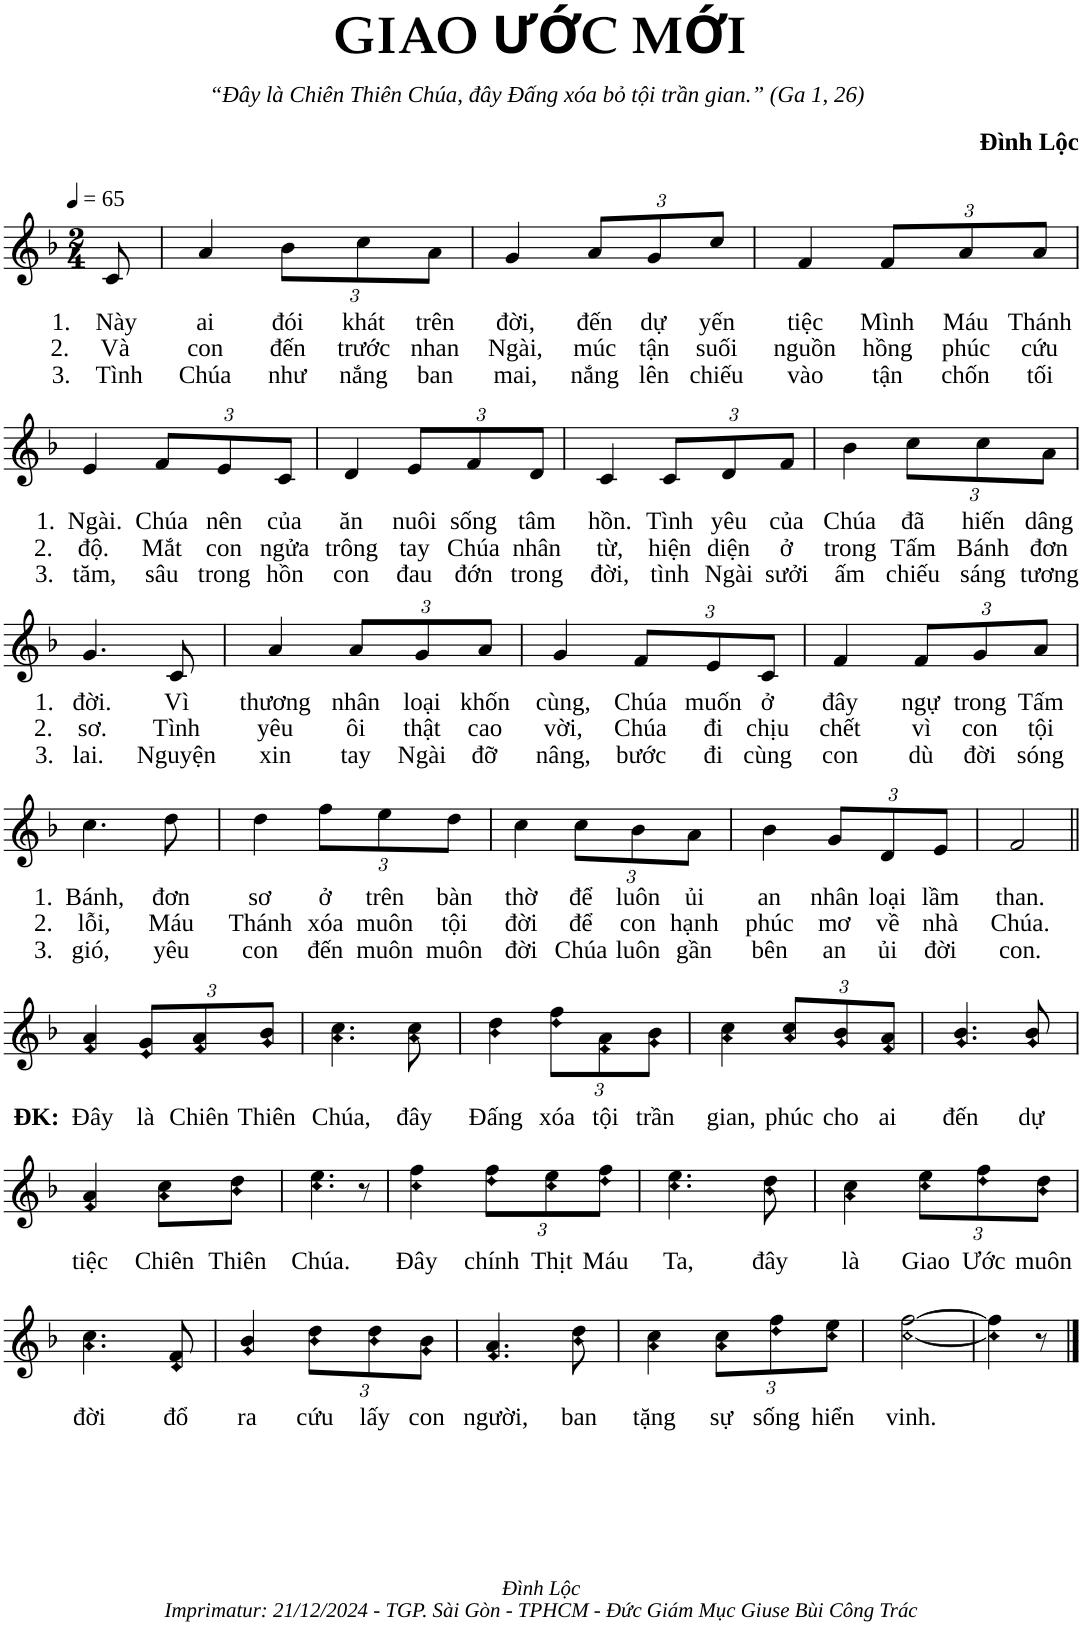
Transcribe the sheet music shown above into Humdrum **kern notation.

**kern	**text	**text	**text
*part1	*part1	*part1	*part1
*staff1	*staff1	*staff1	*staff1
*I"Piano	*	*	*
*I'Pno.	*	*	*
*clefG2	*	*	*
*k[b-]	*	*	*
*M2/4	*	*	*
*MM65	*	*	*
=1	=1	=1	=1
!	!LO:LY:b	!LO:LY:b	!LO:LY:b
8c/	1. Này	2. Và	3. Tình
=2	=2	=2	=2
!	!LO:LY:b	!LO:LY:b	!LO:LY:b
4a/	ai	con	Chúa
*Xbrackettup	*	*	*
!	!LO:LY:b	!LO:LY:b	!LO:LY:b
12b-\L	đói	đến	như
!	!LO:LY:b	!LO:LY:b	!LO:LY:b
12cc\	khát	trước	nắng
!	!LO:LY:b	!LO:LY:b	!LO:LY:b
12a\J	trên	nhan	ban
=3	=3	=3	=3
!	!LO:LY:b	!LO:LY:b	!LO:LY:b
4g/	đời,	Ngài,	mai,
!	!LO:LY:b	!LO:LY:b	!LO:LY:b
12a/L	đến	múc	nắng
!	!LO:LY:b	!LO:LY:b	!LO:LY:b
12g/	dự	tận	lên
!	!LO:LY:b	!LO:LY:b	!LO:LY:b
12cc/J	yến	suối	chiếu
=4	=4	=4	=4
!	!LO:LY:b	!LO:LY:b	!LO:LY:b
4f/	tiệc	nguồn	vào
!	!LO:LY:b	!LO:LY:b	!LO:LY:b
12f/L	Mình	hồng	tận
!	!LO:LY:b	!LO:LY:b	!LO:LY:b
12a/	Máu	phúc	chốn
!	!LO:LY:b	!LO:LY:b	!LO:LY:b
12a/J	Thánh	cứu	tối
!!LO:LB:g=z
=5	=5	=5	=5
!	!LO:LY:b	!LO:LY:b	!LO:LY:b
4e/	1. Ngài.	2. độ.	3. tăm,
!	!LO:LY:b	!LO:LY:b	!LO:LY:b
12f/L	Chúa	Mắt	sâu
!	!LO:LY:b	!LO:LY:b	!LO:LY:b
12e/	nên	con	trong
!	!LO:LY:b	!LO:LY:b	!LO:LY:b
12c/J	của	ngửa	hồn
=6	=6	=6	=6
!	!LO:LY:b	!LO:LY:b	!LO:LY:b
4d/	ăn	trông	con
!	!LO:LY:b	!LO:LY:b	!LO:LY:b
12e/L	nuôi	tay	đau
!	!LO:LY:b	!LO:LY:b	!LO:LY:b
12f/	sống	Chúa	đớn
!	!LO:LY:b	!LO:LY:b	!LO:LY:b
12d/J	tâm	nhân	trong
=7	=7	=7	=7
!	!LO:LY:b	!LO:LY:b	!LO:LY:b
4c/	hồn.	từ,	đời,
!	!LO:LY:b	!LO:LY:b	!LO:LY:b
12c/L	Tình	hiện	tình
!	!LO:LY:b	!LO:LY:b	!LO:LY:b
12d/	yêu	diện	Ngài
!	!LO:LY:b	!LO:LY:b	!LO:LY:b
12f/J	của	ở	sưởi
=8	=8	=8	=8
!	!LO:LY:b	!LO:LY:b	!LO:LY:b
4b-\	Chúa	trong	ấm
!	!LO:LY:b	!LO:LY:b	!LO:LY:b
12cc\L	đã	Tấm	chiếu
!	!LO:LY:b	!LO:LY:b	!LO:LY:b
12cc\	hiến	Bánh	sáng
!	!LO:LY:b	!LO:LY:b	!LO:LY:b
12a\J	dâng	đơn	tương
!!LO:LB:g=z
=9	=9	=9	=9
!	!LO:LY:b	!LO:LY:b	!LO:LY:b
4.g/	1. đời.	2. sơ.	3. lai.
!	!LO:LY:b	!LO:LY:b	!LO:LY:b
8c/	Vì	Tình	Nguyện
=10	=10	=10	=10
!	!LO:LY:b	!LO:LY:b	!LO:LY:b
4a/	thương	yêu	xin
!	!LO:LY:b	!LO:LY:b	!LO:LY:b
12a/L	nhân	ôi	tay
!	!LO:LY:b	!LO:LY:b	!LO:LY:b
12g/	loại	thật	Ngài
!	!LO:LY:b	!LO:LY:b	!LO:LY:b
12a/J	khốn	cao	đỡ
=11	=11	=11	=11
!	!LO:LY:b	!LO:LY:b	!LO:LY:b
4g/	cùng,	vời,	nâng,
!	!LO:LY:b	!LO:LY:b	!LO:LY:b
12f/L	Chúa	Chúa	bước
!	!LO:LY:b	!LO:LY:b	!LO:LY:b
12e/	muốn	đi	đi
!	!LO:LY:b	!LO:LY:b	!LO:LY:b
12c/J	ở	chịu	cùng
=12	=12	=12	=12
!	!LO:LY:b	!LO:LY:b	!LO:LY:b
4f/	đây	chết	con
!	!LO:LY:b	!LO:LY:b	!LO:LY:b
12f/L	ngự	vì	dù
!	!LO:LY:b	!LO:LY:b	!LO:LY:b
12g/	trong	con	đời
!	!LO:LY:b	!LO:LY:b	!LO:LY:b
12a/J	Tấm	tội	sóng
!!LO:LB:g=z
=13	=13	=13	=13
!	!LO:LY:b	!LO:LY:b	!LO:LY:b
4.cc\	1. Bánh,	2. lỗi,	3. gió,
!	!LO:LY:b	!LO:LY:b	!LO:LY:b
8dd\	đơn	Máu	yêu
=14	=14	=14	=14
!	!LO:LY:b	!LO:LY:b	!LO:LY:b
4dd\	sơ	Thánh	con
!	!LO:LY:b	!LO:LY:b	!LO:LY:b
12ff\L	ở	xóa	đến
!	!LO:LY:b	!LO:LY:b	!LO:LY:b
12ee\	trên	muôn	muôn
!	!LO:LY:b	!LO:LY:b	!LO:LY:b
12dd\J	bàn	tội	muôn
=15	=15	=15	=15
!	!LO:LY:b	!LO:LY:b	!LO:LY:b
4cc\	thờ	đời	đời
!	!LO:LY:b	!LO:LY:b	!LO:LY:b
12cc\L	để	để	Chúa
!	!LO:LY:b	!LO:LY:b	!LO:LY:b
12b-\	luôn	con	luôn
!	!LO:LY:b	!LO:LY:b	!LO:LY:b
12a\J	ủi	hạnh	gần
=16	=16	=16	=16
!	!LO:LY:b	!LO:LY:b	!LO:LY:b
4b-\	an	phúc	bên
!	!LO:LY:b	!LO:LY:b	!LO:LY:b
12g/L	nhân	mơ	an
!	!LO:LY:b	!LO:LY:b	!LO:LY:b
12d/	loại	về	ủi
!	!LO:LY:b	!LO:LY:b	!LO:LY:b
12e/J	lầm	nhà	đời
=17	=17	=17	=17
!	!LO:LY:b	!LO:LY:b	!LO:LY:b
2f/	than.	Chúa.	con.
!!LO:LB:g=z
=18||	=18||	=18||	=18||
!	!LO:LY:b	!	!
4f/ 4a/	ĐK: Đây	.	.
!	!LO:LY:b	!	!
12e/ 12g/L	là	.	.
!	!LO:LY:b	!	!
12f/ 12a/	Chiên	.	.
!	!LO:LY:b	!	!
12g/ 12b-/J	Thiên	.	.
=19	=19	=19	=19
!	!LO:LY:b	!	!
4.a\ 4.cc\	Chúa,	.	.
!	!LO:LY:b	!	!
8a\ 8cc\	đây	.	.
=20	=20	=20	=20
!	!LO:LY:b	!	!
4b-\ 4dd\	Đấng	.	.
!	!LO:LY:b	!	!
12dd\ 12ff\L	xóa	.	.
!	!LO:LY:b	!	!
12f\ 12a\	tội	.	.
!	!LO:LY:b	!	!
12g\ 12b-\J	trần	.	.
=21	=21	=21	=21
!	!LO:LY:b	!	!
4a\ 4cc\	gian,	.	.
!	!LO:LY:b	!	!
12a/ 12cc/L	phúc	.	.
!	!LO:LY:b	!	!
12g/ 12b-/	cho	.	.
!	!LO:LY:b	!	!
12f/ 12a/J	ai	.	.
=22	=22	=22	=22
!	!LO:LY:b	!	!
4.g/ 4.b-/	đến	.	.
!	!LO:LY:b	!	!
8g/ 8b-/	dự	.	.
!!LO:LB:g=z
=23	=23	=23	=23
!	!LO:LY:b	!	!
4f/ 4a/	tiệc	.	.
!	!LO:LY:b	!	!
8a\ 8cc\L	Chiên	.	.
!	!LO:LY:b	!	!
8b-\ 8dd\J	Thiên	.	.
=24	=24	=24	=24
!	!LO:LY:b	!	!
4.cc\ 4.ee\	Chúa.	.	.
8r	.	.	.
=25	=25	=25	=25
!	!LO:LY:b	!	!
4cc\ 4ff\	Đây	.	.
!	!LO:LY:b	!	!
12dd\ 12ff\L	chính	.	.
!	!LO:LY:b	!	!
12cc\ 12ee\	Thịt	.	.
!	!LO:LY:b	!	!
12dd\ 12ff\J	Máu	.	.
=26	=26	=26	=26
!	!LO:LY:b	!	!
4.cc\ 4.ee\	Ta,	.	.
!	!LO:LY:b	!	!
8b-\ 8dd\	đây	.	.
=27	=27	=27	=27
!	!LO:LY:b	!	!
4a\ 4cc\	là	.	.
!	!LO:LY:b	!	!
12cc\ 12ee\L	Giao	.	.
!	!LO:LY:b	!	!
12dd\ 12ff\	Ước	.	.
!	!LO:LY:b	!	!
12b-\ 12dd\J	muôn	.	.
!!LO:LB:g=z
=28	=28	=28	=28
!	!LO:LY:b	!	!
4.a\ 4.cc\	đời	.	.
!	!LO:LY:b	!	!
8d/ 8f/	đổ	.	.
=29	=29	=29	=29
!	!LO:LY:b	!	!
4g/ 4b-/	ra	.	.
!	!LO:LY:b	!	!
12b-\ 12dd\L	cứu	.	.
!	!LO:LY:b	!	!
12b-\ 12dd\	lấy	.	.
!	!LO:LY:b	!	!
12g\ 12b-\J	con	.	.
=30	=30	=30	=30
!	!LO:LY:b	!	!
4.f/ 4.a/	người,	.	.
!	!LO:LY:b	!	!
8b-\ 8dd\	ban	.	.
=31	=31	=31	=31
!	!LO:LY:b	!	!
4a\ 4cc\	tặng	.	.
!	!LO:LY:b	!	!
12a\ 12cc\L	sự	.	.
!	!LO:LY:b	!	!
12dd\ 12ff\	sống	.	.
!	!LO:LY:b	!	!
12cc\ 12ee\J	hiển	.	.
=32	=32	=32	=32
!	!LO:LY:b	!	!
[2cc\ [2ff\	vinh.	.	.
=33	=33	=33	=33
4cc\] 4ff\]	.	.	.
8r	.	.	.
==	==	==	==
*-	*-	*-	*-
